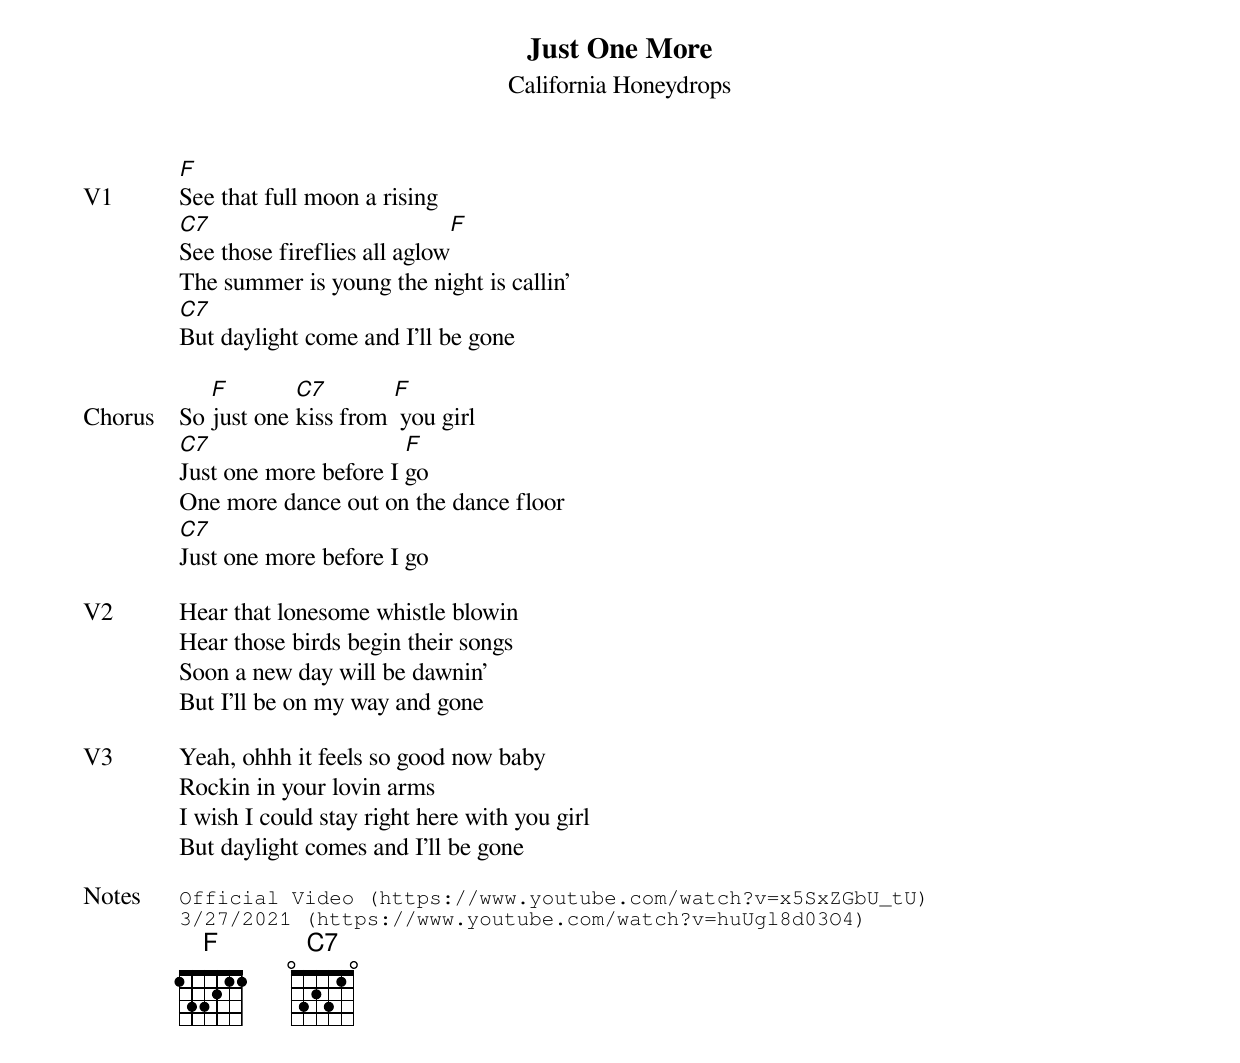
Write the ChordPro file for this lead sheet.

{t:Just One More}
{st: California Honeydrops}
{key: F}
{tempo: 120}

{sov: V1}
[F]See that full moon a rising
[C7]See those fireflies all aglow[F]
The summer is young the night is callin'
[C7]But daylight come and I'll be gone
{eov}

{sov: Chorus}
So [F]just one [C7]kiss from [F] you girl
[C7]Just one more before I [F]go
One more dance out on the dance floor
[C7]Just one more before I go
{eov}

{sov: V2}
Hear that lonesome whistle blowin
Hear those birds begin their songs
Soon a new day will be dawnin'
But I'll be on my way and gone
{eov}

{sov: V3}
Yeah, ohhh it feels so good now baby
Rockin in your lovin arms
I wish I could stay right here with you girl
But daylight comes and I'll be gone
{eov}

{sot: Notes}
Official Video (https://www.youtube.com/watch?v=x5SxZGbU_tU)
3/27/2021 (https://www.youtube.com/watch?v=huUgl8d03O4)
{eot}
